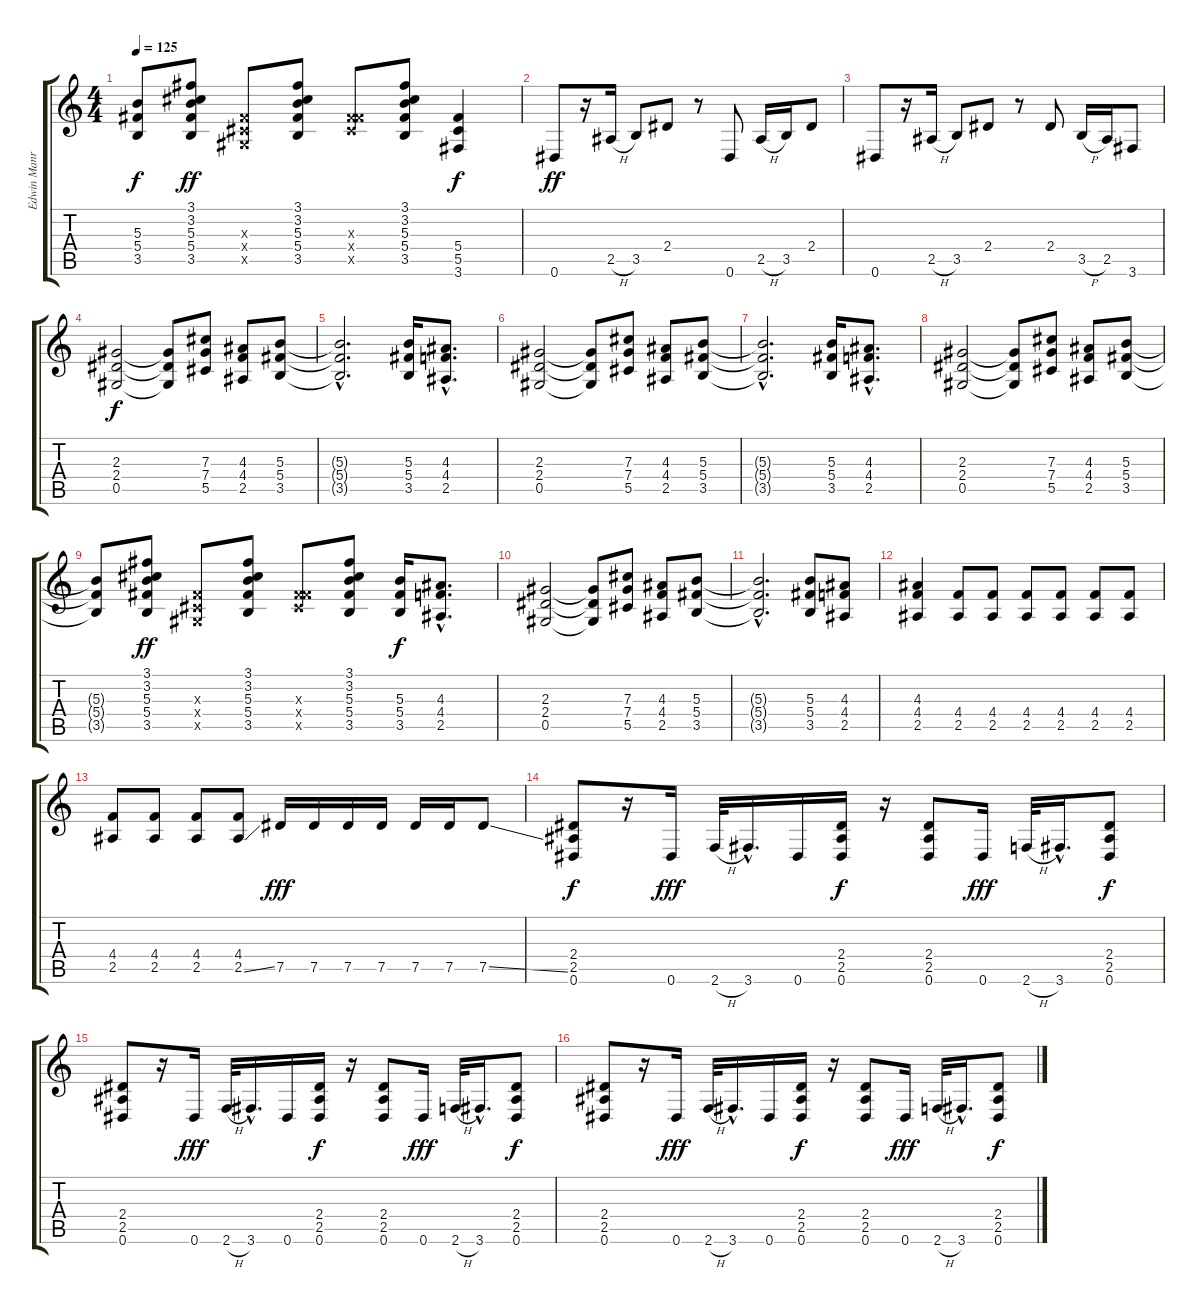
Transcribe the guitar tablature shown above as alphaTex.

\track ("Edwin Manrique" "Edwin Manr") {instrument distortionguitar}
\staff {score tabs}
\tuning (Eb4 Bb3 Gb3 Db3 Ab2 Eb2) {hide}
\ts (4 4)
\tempo 125
\clef g2
\ks c
(5.3{t} 5.4{t} 3.5{t}).8{dy f} (3.1 3.2 5.3 5.4 3.5).8{dy ff} (0.3{x} 0.4{x} 0.5{x}).8 (3.1 3.2 5.3 5.4 3.5).8 (0.3{x} 5.4{x} 5.5{x}).8 (3.1 3.2 5.3 5.4 3.5).8 (5.4 5.5 3.6).4{dy f} |
0.6.8{dy ff} r.16 2.5{h}.16 3.5.8 2.4.8 r.8 0.6.8 2.5{h}.16 3.5.16 2.4.8 |
0.6.8 r.16 2.5{h}.16 3.5.8 2.4.8 r.8 2.4.8 3.5{h}.16 2.5.16 3.6.8 |
(2.3 2.4 0.5).2{dy f} (2.3{t} 2.4{t} 0.5{t}).8 (7.3 7.4 5.5).8 (4.3 4.4 2.5).8 (5.3 5.4 3.5).8 |
(5.3{hac t} 5.4{hac t} 3.5{hac t}).2{d} (5.3 5.4 3.5).16 (4.3{hac} 4.4{hac} 2.5{hac}).8{d} |
(2.3 2.4 0.5).2 (2.3{t} 2.4{t} 0.5{t}).8 (7.3 7.4 5.5).8 (4.3 4.4 2.5).8 (5.3 5.4 3.5).8 |
(5.3{hac t} 5.4{hac t} 3.5{hac t}).2{d} (5.3 5.4 3.5).16 (4.3{hac} 4.4{hac} 2.5{hac}).8{d} |
(2.3 2.4 0.5).2 (2.3{t} 2.4{t} 0.5{t}).8 (7.3 7.4 5.5).8 (4.3 4.4 2.5).8 (5.3 5.4 3.5).8 |
(5.3{t} 5.4{t} 3.5{t}).8 (3.1 3.2 5.3 5.4 3.5).8{dy ff} (0.3{x} 0.4{x} 0.5{x}).8 (3.1 3.2 5.3 5.4 3.5).8 (0.3{x} 5.4{x} 5.5{x}).8 (3.1 3.2 5.3 5.4 3.5).8 (5.3 5.4 3.5).16{dy f} (4.3{hac} 4.4{hac} 2.5{hac}).8{d} |
(2.3 2.4 0.5).2 (2.3{t} 2.4{t} 0.5{t}).8 (7.3 7.4 5.5).8 (4.3 4.4 2.5).8 (5.3 5.4 3.5).8 |
(5.3{hac t} 5.4{hac t} 3.5{hac t}).2{d} (5.3 5.4 3.5).8 (4.3 4.4 2.5).8 |
(4.3 4.4 2.5).4 (4.4 2.5).8 (4.4 2.5).8 (4.4 2.5).8 (4.4 2.5).8 (4.4 2.5).8 (4.4 2.5).8 |
(4.4 2.5).8 (4.4 2.5).8 (4.4 2.5).8 (4.4 2.5{ss}).8 7.5.16{dy fff} 7.5.16 7.5.16 7.5.16 7.5.16 7.5.16 7.5{ss}.8 |
(2.4 2.5 0.6).8{dy f} r.16 0.6.16{dy fff} 2.6{h}.32 3.6{hac}.16{d} 0.6.16 (2.4 2.5 0.6).16{dy f} r.16 (2.4 2.5 0.6).8 0.6.16{dy fff} 2.6{h}.32 3.6{hac}.16{d} (2.4 2.5 0.6).8{dy f} |
(2.4 2.5 0.6).8 r.16 0.6.16{dy fff} 2.6{h}.32 3.6{hac}.16{d} 0.6.16 (2.4 2.5 0.6).16{dy f} r.16 (2.4 2.5 0.6).8 0.6.16{dy fff} 2.6{h}.32 3.6{hac}.16{d} (2.4 2.5 0.6).8{dy f} |
(2.4 2.5 0.6).8 r.16 0.6.16{dy fff} 2.6{h}.32 3.6{hac}.16{d} 0.6.16 (2.4 2.5 0.6).16{dy f} r.16 (2.4 2.5 0.6).8 0.6.16{dy fff} 2.6{h}.32 3.6{hac}.16{d} (2.4 2.5 0.6).8{dy f}
